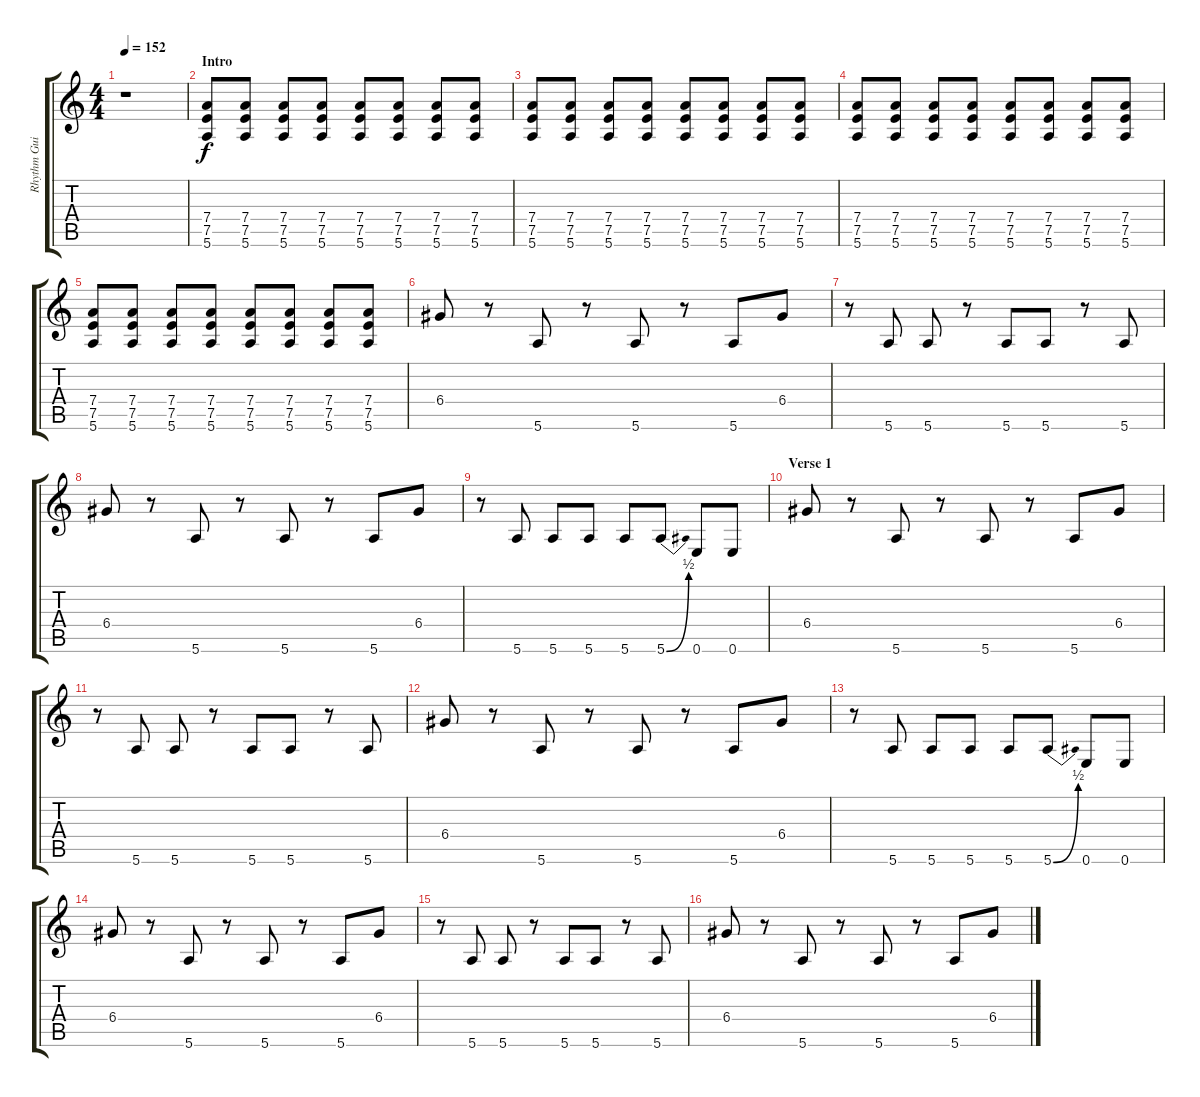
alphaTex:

\track ("Rhythm Guitar 1" "Rhythm Gui") {instrument overdrivenguitar}
\staff {score tabs}
\tuning (E4 B3 G3 D3 A2 E2) {hide}
\ts (4 4)
\tempo 152
\clef g2
\ks c
r.1{dy f instrument overdrivenguitar} |
\section ("" "Intro")
(7.4 7.5 5.6).8 (7.4 7.5 5.6).8 (7.4 7.5 5.6).8 (7.4 7.5 5.6).8 (7.4 7.5 5.6).8 (7.4 7.5 5.6).8 (7.4 7.5 5.6).8 (7.4 7.5 5.6).8 |
(7.4 7.5 5.6).8 (7.4 7.5 5.6).8 (7.4 7.5 5.6).8 (7.4 7.5 5.6).8 (7.4 7.5 5.6).8 (7.4 7.5 5.6).8 (7.4 7.5 5.6).8 (7.4 7.5 5.6).8 |
(7.4 7.5 5.6).8 (7.4 7.5 5.6).8 (7.4 7.5 5.6).8 (7.4 7.5 5.6).8 (7.4 7.5 5.6).8 (7.4 7.5 5.6).8 (7.4 7.5 5.6).8 (7.4 7.5 5.6).8 |
(7.4 7.5 5.6).8 (7.4 7.5 5.6).8 (7.4 7.5 5.6).8 (7.4 7.5 5.6).8 (7.4 7.5 5.6).8 (7.4 7.5 5.6).8 (7.4 7.5 5.6).8 (7.4 7.5 5.6).8 |
6.4.8{volume 16 balance 8} r.8 5.6.8 r.8 5.6.8 r.8 5.6.8 6.4.8 |
r.8{volume 16 balance 8} 5.6.8 5.6.8 r.8 5.6.8 5.6.8 r.8 5.6.8 |
6.4.8{volume 16 balance 8} r.8 5.6.8 r.8 5.6.8 r.8 5.6.8 6.4.8 |
r.8{volume 16 balance 8} 5.6.8 5.6.8 5.6.8 5.6.8 5.6{be (bend 0 0 60 2)}.8 0.6.8 0.6.8 |
\section ("" "Verse 1")
6.4.8{volume 16 balance 8} r.8 5.6.8 r.8 5.6.8 r.8 5.6.8 6.4.8 |
r.8{volume 16 balance 8} 5.6.8 5.6.8 r.8 5.6.8 5.6.8 r.8 5.6.8 |
6.4.8{volume 16 balance 8} r.8 5.6.8 r.8 5.6.8 r.8 5.6.8 6.4.8 |
r.8{volume 16 balance 8} 5.6.8 5.6.8 5.6.8 5.6.8 5.6{be (bend 0 0 60 2)}.8 0.6.8 0.6.8 |
6.4.8{volume 16 balance 8} r.8 5.6.8 r.8 5.6.8 r.8 5.6.8 6.4.8 |
r.8{volume 16 balance 8} 5.6.8 5.6.8 r.8 5.6.8 5.6.8 r.8 5.6.8 |
6.4.8{volume 16 balance 8} r.8 5.6.8 r.8 5.6.8 r.8 5.6.8 6.4.8
